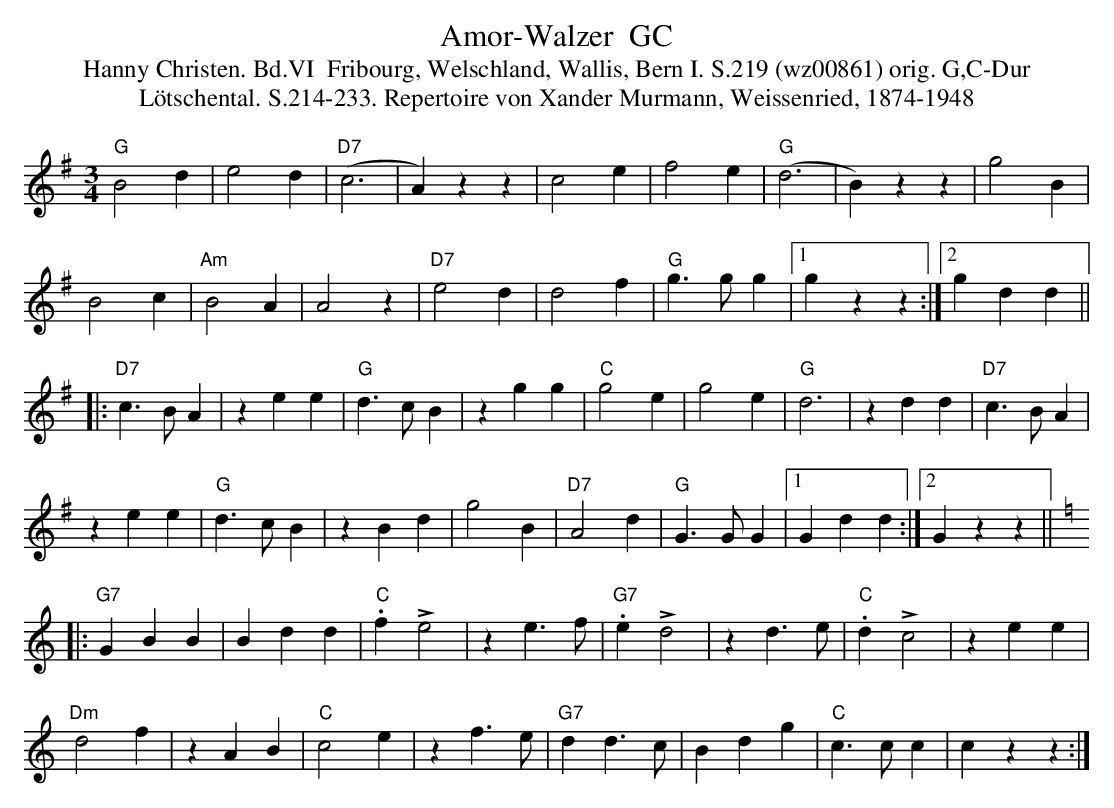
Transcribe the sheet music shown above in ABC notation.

X:1
T: Amor-Walzer  GC
T:Hanny Christen. Bd.VI  Fribourg, Welschland, Wallis, Bern I. S.219 (wz00861) orig. G,C-Dur
T:L\"otschental. S.214-233. Repertoire von Xander Murmann, Weissenried, 1874-1948
M:3/4
L:1/4
K:G %%MIDI gchordon
"G"B2d | e2d | ("D7"c3 | A)zz | c2e | f2e | ("G"d3 | B)zz | g2B |
B2c | "Am"B2A | A2z | "D7"e2d | d2f | "G"g>gg |1 gzz :|2 gdd ||
|: "D7"c>BA | zee | "G"d>cB | zgg | "C"g2e | g2e | "G"d3 | zdd | "D7"c>BA |
zee | "G"d>c B | zBd | g2B | "D7"A2d | "G"G>GG |1 Gdd :|2 Gzz || [K:C]
|: "G7"GBB | Bdd | "C".f!>!e2 | ze>f | "G7".e!>!d2 | zd>e | "C".d!>!c2 | zee |
"Dm"d2f | zAB | "C"c2e | zf>e | "G7"dd>c | Bdg | "C"c>cc | czz :|
